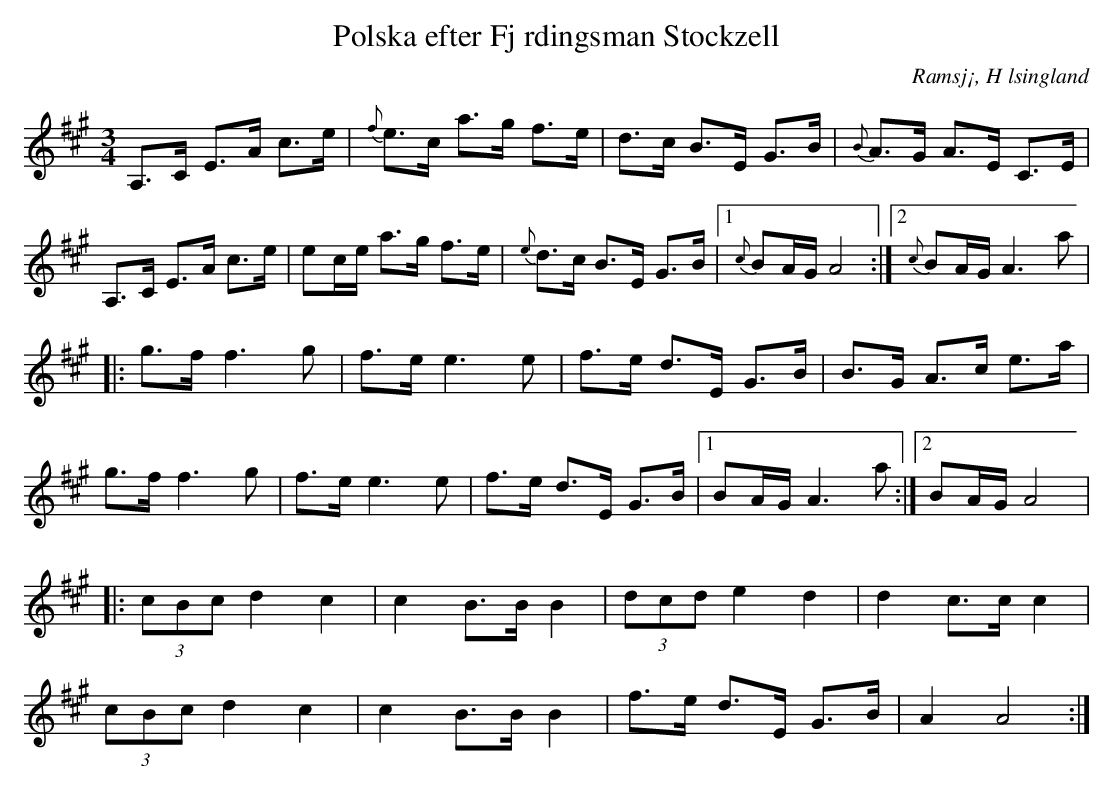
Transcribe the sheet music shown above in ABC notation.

X:1
T: Polska efter Fj rdingsman Stockzell
O: Ramsj¡, H lsingland
M:3/4
L:1/8
K:A
A,>C E>A c>e|{f}e>c a>g f>e| d>c B>E G>B |{B}A>G A>E C>E|
A,>C E>A c>e|ec/e/ a>g f>e| {e}d>c B>E G>B |1 {c}BA/G/ A4:|2{c}BA/G/ A2>a2|
|:g>f f2>g2|f>e e2>e2|f>e d>E G>B|B>G A>c e>a|
g>f f2>g2|f>e e2>e2|f>e d>E G>B|1 BA/G/ A2>a2:|2 BA/G/ A4|
|:(3cBc d2 c2|c2 B>B B2|(3dcd e2 d2|d2 c>c c2|
(3cBc d2 c2|c2 B>B B2|f>e d>E G>B|A2 A4:|
